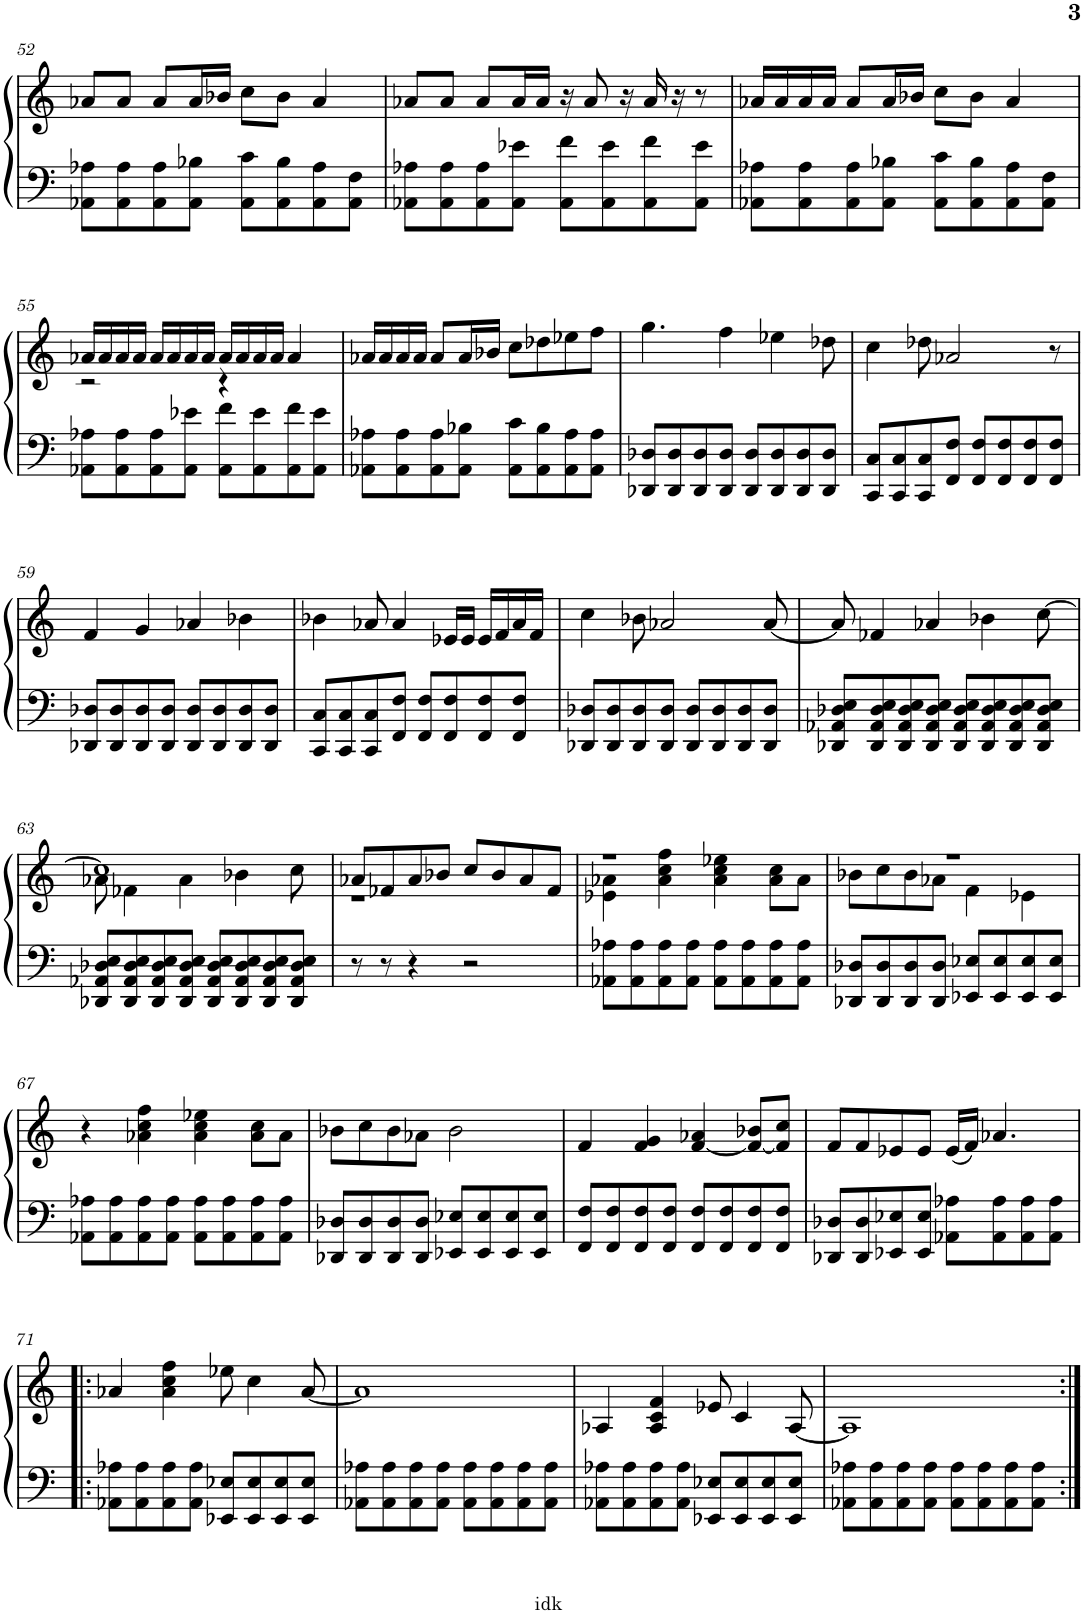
**kern	**kern
*part1	*part1
*staff2	*staff1
*I"Piano	*
*I'Pno.	*
!!LO:PB:g=z
*clefF4	*clefG2
*k[]	*k[]
*M4/4	*M4/4
=52	=52
8AA-X\ 8A-X\L	8a-X/L
8AA-\ 8A-\	8a-/J
8AA-\ 8A-\	8a-/L
8AA-\ 8B-X\J	16a-/L
.	16b-X/JJ
8AA-\ 8c\L	8cc\L
8AA-\ 8B-\	8b-\J
8AA-\ 8A-\	4a-/
8AA-\ 8F\J	.
=53	=53
8AA-X\ 8A-X\L	8a-X/L
8AA-\ 8A-\	8a-/J
8AA-\ 8A-\	8a-/L
8AA-\ 8e-X\J	16a-/L
.	16a-/JJ
8AA-\ 8f\L	16r
.	8a-/
8AA-\ 8e-\	.
.	16r
8AA-\ 8f\	16a-/
.	16r
8AA-\ 8e-\J	8r
=54	=54
8AA-X\ 8A-X\L	16a-X/LL
.	16a-/
8AA-\ 8A-\	16a-/
.	16a-/JJ
8AA-\ 8A-\	8a-/L
8AA-\ 8B-X\J	16a-/L
.	16b-X/JJ
8AA-\ 8c\L	8cc\L
8AA-\ 8B-\	8b-\J
8AA-\ 8A-\	4a-/
8AA-\ 8F\J	.
!!LO:LB:g=z
=55	=55
*	*^
8AA-X\ 8A-X\L	16a-X/LL	2r
.	16a-/	.
8AA-\ 8A-\	16a-/	.
.	16a-/JJ	.
8AA-\ 8A-\	16a-/LL	.
.	16a-/	.
8AA-\ 8e-X\J	16a-/	.
.	16a-/JJ	.
8AA-\ 8f\L	16a-/LL	4r
.	16a-/	.
8AA-\ 8e-\	16a-/	.
.	16a-/JJ	.
8AA-\ 8f\	4a-/	4ryy
8AA-\ 8e-\J	.	.
*	*v	*v
=56	=56
8AA-X\ 8A-X\L	16a-X/LL
.	16a-/
8AA-\ 8A-\	16a-/
.	16a-/JJ
8AA-\ 8A-\	8a-/L
8AA-\ 8B-X\J	16a-/L
.	16b-X/JJ
8AA-\ 8c\L	8cc\L
8AA-\ 8B-\	8dd-X\
8AA-\ 8A-\	8ee-X\
8AA-\ 8A-\J	8ff\J
=57	=57
8DD-X/ 8D-X/L	4.gg\
8DD-/ 8D-/	.
8DD-/ 8D-/	.
8DD-/ 8D-/J	4ff\
8DD-/ 8D-/L	.
8DD-/ 8D-/	4ee-X\
8DD-/ 8D-/	.
8DD-/ 8D-/J	8dd-X\
=58	=58
8CC/ 8C/L	4cc\
8CC/ 8C/	.
8CC/ 8C/	8dd-X\
8FF/ 8F/J	2a-X/
8FF/ 8F/L	.
8FF/ 8F/	.
8FF/ 8F/	.
8FF/ 8F/J	8r
!!LO:LB:g=z
=59	=59
8DD-X/ 8D-X/L	4f/
8DD-/ 8D-/	.
8DD-/ 8D-/	4g/
8DD-/ 8D-/J	.
8DD-/ 8D-/L	4a-X/
8DD-/ 8D-/	.
8DD-/ 8D-/	4b-X\
8DD-/ 8D-/J	.
=60	=60
8CC/ 8C/L	4b-X\
8CC/ 8C/	.
8CC/ 8C/	8a-X/
8FF/ 8F/J	4a-/
8FF/ 8F/L	.
8FF/ 8F/	16e-X/LL
.	16e-/JJ
8FF/ 8F/	16e-/LL
.	16f/
8FF/ 8F/J	16a-/
.	16f/JJ
=61	=61
8DD-X/ 8D-X/L	4cc\
8DD-/ 8D-/	.
8DD-/ 8D-/	8b-X\
8DD-/ 8D-/J	2a-X/
8DD-/ 8D-/L	.
8DD-/ 8D-/	.
8DD-/ 8D-/	.
8DD-/ 8D-/J	[8a-/
=62	=62
8DD-X/ 8AA-X/ 8D-X/ 8E/L	8a-/]
8DD-/ 8AA-/ 8D-/ 8E/	4f-X/
8DD-/ 8AA-/ 8D-/ 8E/	.
8DD-/ 8AA-/ 8D-/ 8E/J	4a-X/
8DD-/ 8AA-/ 8D-/ 8E/L	.
8DD-/ 8AA-/ 8D-/ 8E/	4b-X\
8DD-/ 8AA-/ 8D-/ 8E/	.
8DD-/ 8AA-/ 8D-/ 8E/J	[8cc\
!!LO:LB:g=z
=63	=63
*	*^
8DD-X/ 8AA-X/ 8D-X/ 8E/L	1cc]	8a-X\
8DD-/ 8AA-/ 8D-/ 8E/	.	4f-X\
8DD-/ 8AA-/ 8D-/ 8E/	.	.
8DD-/ 8AA-/ 8D-/ 8E/J	.	4a-\
8DD-/ 8AA-/ 8D-/ 8E/L	.	.
8DD-/ 8AA-/ 8D-/ 8E/	.	4b-X\
8DD-/ 8AA-/ 8D-/ 8E/	.	.
8DD-/ 8AA-/ 8D-/ 8E/J	.	8cc\
=64	=64	=64
8r	8a-X/L	1r
8r	8f-X/	.
4r	8a-/	.
.	8b-X/J	.
2r	8cc/L	.
.	8b-/	.
.	8a-/	.
.	8f-/J	.
=65	=65	=65
8AA-X\ 8A-X\L	1r	4e-X\ 4a-X\
8AA-\ 8A-\	.	.
8AA-\ 8A-\	.	4a-\ 4cc\ 4ff\
8AA-\ 8A-\J	.	.
8AA-\ 8A-\L	.	4a-\ 4cc\ 4ee-X\
8AA-\ 8A-\	.	.
8AA-\ 8A-\	.	8a-\ 8cc\L
8AA-\ 8A-\J	.	8a-\J
=66	=66	=66
8DD-X/ 8D-X/L	1r	8b-X\L
8DD-/ 8D-/	.	8cc\
8DD-/ 8D-/	.	8b-\
8DD-/ 8D-/J	.	8a-X\J
8EE-X/ 8E-X/L	.	4f\
8EE-/ 8E-/	.	.
8EE-/ 8E-/	.	4e-X\
8EE-/ 8E-/J	.	.
*	*v	*v
!!LO:LB:g=z
=67	=67
8AA-X\ 8A-X\L	4r
8AA-\ 8A-\	.
8AA-\ 8A-\	4a-X\ 4cc\ 4ff\
8AA-\ 8A-\J	.
8AA-\ 8A-\L	4a-\ 4cc\ 4ee-X\
8AA-\ 8A-\	.
8AA-\ 8A-\	8a-\ 8cc\L
8AA-\ 8A-\J	8a-\J
=68	=68
8DD-X/ 8D-X/L	8b-X\L
8DD-/ 8D-/	8cc\
8DD-/ 8D-/	8b-\
8DD-/ 8D-/J	8a-X\J
8EE-X/ 8E-X/L	2b-\
8EE-/ 8E-/	.
8EE-/ 8E-/	.
8EE-/ 8E-/J	.
=69	=69
8FF/ 8F/L	4f/
8FF/ 8F/	.
8FF/ 8F/	4f/ 4g/
8FF/ 8F/J	.
8FF/ 8F/L	[4f/ 4a-X/
8FF/ 8F/	.
8FF/ 8F/	8f/_ 8b-X/L
8FF/ 8F/J	8f/] 8cc/J
=70	=70
8DD-X/ 8D-X/L	8f/L
8DD-/ 8D-/	8f/
8EE-X/ 8E-X/	8e-X/
8EE-/ 8E-/J	8e-/J
8AA-X\ 8A-X\L	(16e-/LL
.	16f/JJ)
8AA-\ 8A-\	4.a-X/
8AA-\ 8A-\	.
8AA-\ 8A-\J	.
!!LO:LB:g=z
=71!|:	=71!|:
8AA-X\ 8A-X\L	4a-X/
8AA-\ 8A-\	.
8AA-\ 8A-\	4a-\ 4cc\ 4ff\
8AA-\ 8A-\J	.
8EE-X/ 8E-X/L	8ee-X\
8EE-/ 8E-/	4cc\
8EE-/ 8E-/	.
8EE-/ 8E-/J	[8a-/
=72	=72
8AA-X\ 8A-X\L	1a-]
8AA-\ 8A-\	.
8AA-\ 8A-\	.
8AA-\ 8A-\J	.
8AA-\ 8A-\L	.
8AA-\ 8A-\	.
8AA-\ 8A-\	.
8AA-\ 8A-\J	.
=73	=73
8AA-X\ 8A-X\L	4A-X/
8AA-\ 8A-\	.
8AA-\ 8A-\	4A-/ 4c/ 4f/
8AA-\ 8A-\J	.
8EE-X/ 8E-X/L	8e-X/
8EE-/ 8E-/	4c/
8EE-/ 8E-/	.
8EE-/ 8E-/J	[8A-/
=74	=74
8AA-X\ 8A-X\L	1A-]
8AA-\ 8A-\	.
8AA-\ 8A-\	.
8AA-\ 8A-\J	.
8AA-\ 8A-\L	.
8AA-\ 8A-\	.
8AA-\ 8A-\	.
8AA-\ 8A-\J	.
=:|!	=:|!
*-	*-
